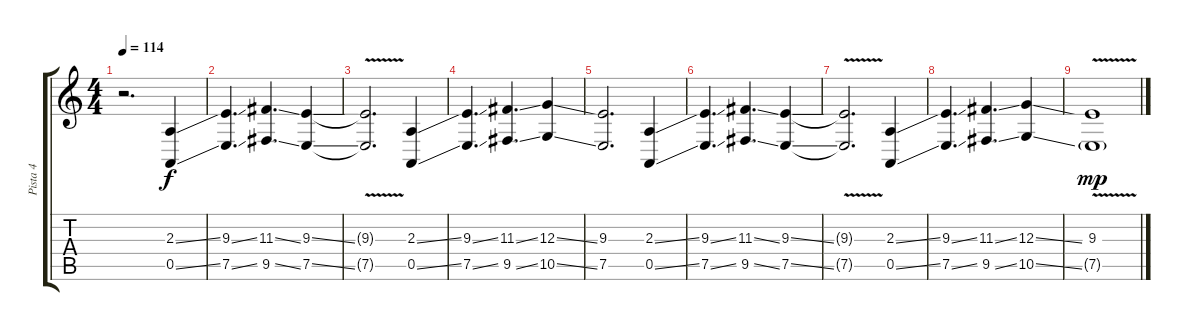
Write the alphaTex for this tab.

\track ("Pista 4" "Pista 4") {instrument lead2sawtooth}
\staff {score tabs}
\tuning (E4 B3 G3 D3 A2 E2) {hide}
\ts (4 4)
\tempo 114
\clef g2
\ks c
r.2{d dy f} (2.3{ss} 0.5{ss}).4 |
(9.3{ss} 7.5{ss}).4{d} (11.3{ss} 9.5{ss}).4{d} (9.3{ss} 7.5{ss}).4 |
(9.3{v t} 7.5{t}).2{d} (2.3{ss} 0.5{ss}).4 |
(9.3{ss} 7.5{ss}).4{d} (11.3{ss} 9.5{ss}).4{d} (12.3{ss} 10.5{ss}).4 |
(9.3 7.5).2{d} (2.3{ss} 0.5{ss}).4 |
(9.3{ss} 7.5{ss}).4{d} (11.3{ss} 9.5{ss}).4{d} (9.3{ss} 7.5{ss}).4 |
(9.3{v t} 7.5{t}).2{d} (2.3{ss} 0.5{ss}).4 |
(9.3{ss} 7.5{ss}).4{d} (11.3{ss} 9.5{ss}).4{d} (12.3{ss} 10.5{ss}).4 |
(9.3{v} 7.5{g}).1{dy mp}
